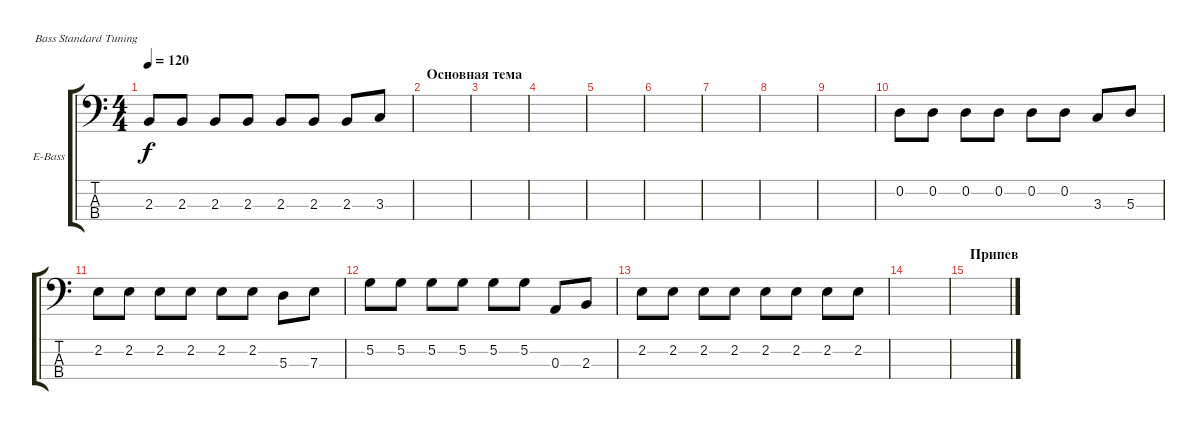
\defaultSystemsLayout 4
\bracketExtendMode groupsimilarinstruments
\firstSystemTrackNameOrientation horizontal
\otherSystemsTrackNameOrientation horizontal
\track ("Electric Bass backdown" "E-Bass") {instrument electricbassfinger}
\staff {score tabs}
\tuning (G2 D2 A1 E1)
\ts (4 4)
\tempo 120
\clef f4
\scale
0.333333
\ks c
2.3.8{dy f} 2.3.8 2.3.8 2.3.8 2.3.8 2.3.8 2.3.8 3.3.8 |
\section ("" "Основная тема")
\scale
0.333333 |
\scale
0.333333 |
\scale
0.333333 |
\scale
0.333333 |
\scale
0.333333 |
\scale
0.333333 |
\scale
0.333333 |
|
0.2.8 0.2.8 0.2.8 0.2.8 0.2.8 0.2.8 3.3.8 5.3.8 |
2.2.8 2.2.8 2.2.8 2.2.8 2.2.8 2.2.8 5.3.8 7.3.8 |
5.2.8 5.2.8 5.2.8 5.2.8 5.2.8 5.2.8 0.3.8 2.3.8 |
2.2.8 2.2.8 2.2.8 2.2.8 2.2.8 2.2.8 2.2.8 2.2.8 |
|
\section ("" "Припев")
